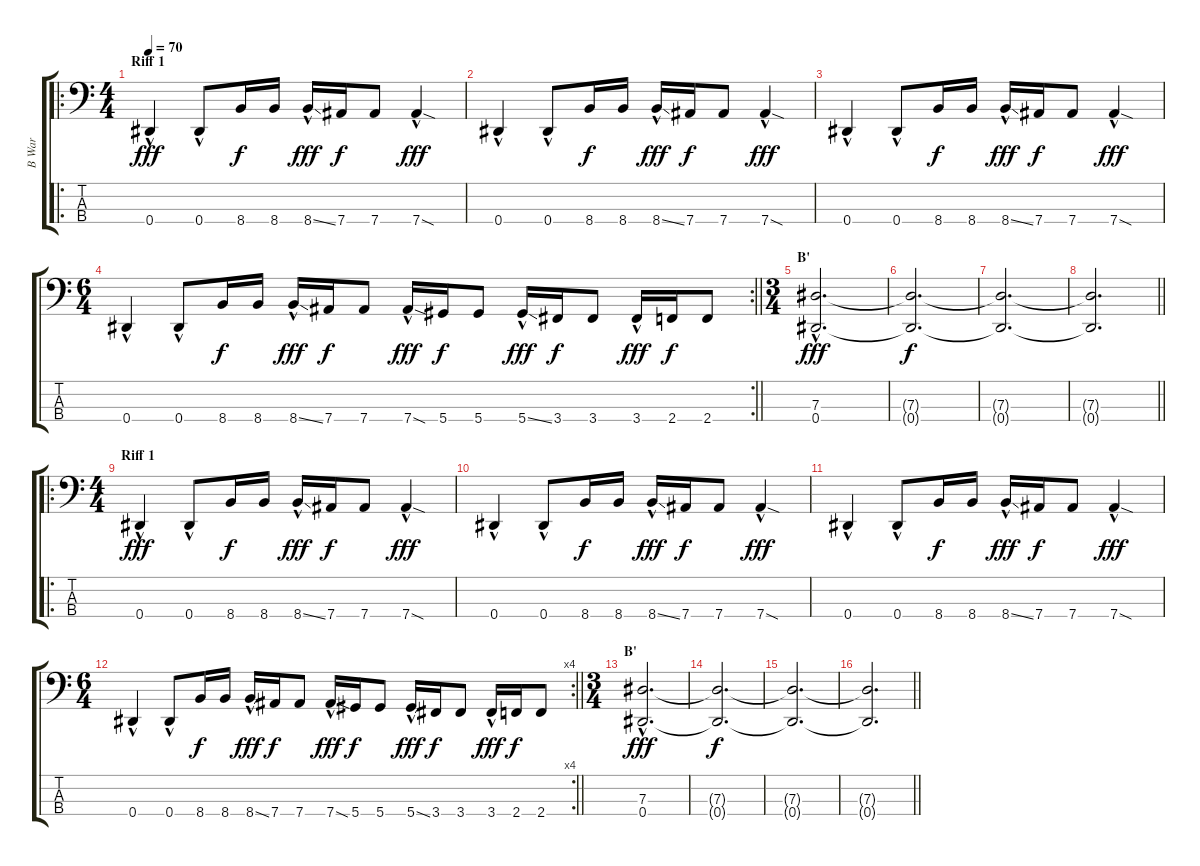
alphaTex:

\track ("B War" "B War") {instrument electricbassfinger}
\staff {score tabs}
\tuning (Gb2 Db2 Ab1 Eb1) {hide}
\ro
\ts (4 4)
\section ("" "Riff 1")
\tempo 70
\clef f4
\ks c
0.4{hac}.4{dy fff instrument electricbassfinger} 0.4{hac}.8 8.4.16{dy f} 8.4.16 8.4{ss hac}.16{dy fff} 7.4.16{dy f} 7.4.8 7.4{sod hac}.4{dy fff} |
0.4{hac}.4 0.4{hac}.8 8.4.16{dy f} 8.4.16 8.4{ss hac}.16{dy fff} 7.4.16{dy f} 7.4.8 7.4{sod hac}.4{dy fff} |
0.4{hac}.4 0.4{hac}.8 8.4.16{dy f} 8.4.16 8.4{ss hac}.16{dy fff} 7.4.16{dy f} 7.4.8 7.4{sod hac}.4{dy fff} |
\rc 2
\ts (6 4)
\barLineRight lightlight
0.4{hac}.4 0.4{hac}.8 8.4.16{dy f} 8.4.16 8.4{ss hac}.16{dy fff} 7.4.16{dy f} 7.4.8 7.4{sod hac}.16{dy fff} 5.4.16{dy f} 5.4.8 5.4{ss hac}.16{dy fff} 3.4.16{dy f} 3.4.8 3.4{hac}.16{dy fff} 2.4.16{dy f} 2.4.8 |
\ts (3 4)
\section ("" "B'")
(7.3 0.4{hac}).2{d dy fff} |
(7.3{t} 0.4{t}).2{d dy f} |
(7.3{t} 0.4{t}).2{d} |
\barLineRight lightlight
(7.3{t} 0.4{t}).2{d} |
\ro
\ts (4 4)
\section ("" "Riff 1")
0.4{hac}.4{dy fff} 0.4{hac}.8 8.4.16{dy f} 8.4.16 8.4{ss hac}.16{dy fff} 7.4.16{dy f} 7.4.8 7.4{sod hac}.4{dy fff} |
0.4{hac}.4 0.4{hac}.8 8.4.16{dy f} 8.4.16 8.4{ss hac}.16{dy fff} 7.4.16{dy f} 7.4.8 7.4{sod hac}.4{dy fff} |
0.4{hac}.4 0.4{hac}.8 8.4.16{dy f} 8.4.16 8.4{ss hac}.16{dy fff} 7.4.16{dy f} 7.4.8 7.4{sod hac}.4{dy fff} |
\rc 4
\ts (6 4)
\barLineRight lightlight
0.4{hac}.4 0.4{hac}.8 8.4.16{dy f} 8.4.16 8.4{ss hac}.16{dy fff} 7.4.16{dy f} 7.4.8 7.4{sod hac}.16{dy fff} 5.4.16{dy f} 5.4.8 5.4{ss hac}.16{dy fff} 3.4.16{dy f} 3.4.8 3.4{hac}.16{dy fff} 2.4.16{dy f} 2.4.8 |
\ts (3 4)
\section ("" "B'")
(7.3 0.4{hac}).2{d dy fff} |
(7.3{t} 0.4{t}).2{d dy f} |
(7.3{t} 0.4{t}).2{d} |
\barLineRight lightlight
(7.3{t} 0.4{t}).2{d}
